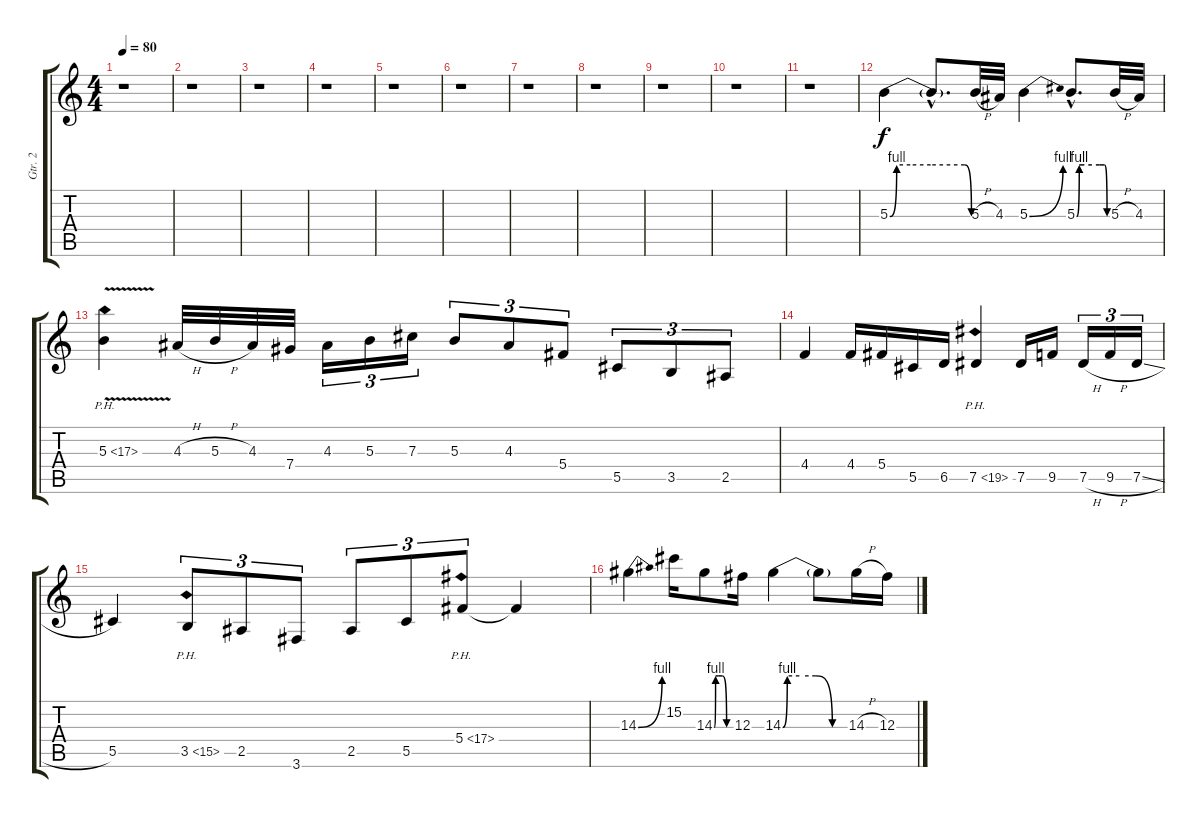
\track ("Gtr. 2" "Gtr. 2") {instrument distortionguitar}
\staff {score tabs}
\tuning (Eb4 Bb3 Gb3 Db3 Ab2 Eb2) {hide}
\ts (4 4)
\tempo 80
\clef g2
\ks c
r.1{dy f} |
r.1 |
r.1 |
r.1 |
r.1 |
r.1 |
r.1 |
r.1 |
r.1 |
r.1 |
r.1 |
5.3{be (custom 0 0 5 4 15 4 30 4 55 4 60 0)}.4{volume 16} 5.3{hac t}.8{d} 5.3{h}.32 4.3.32 5.3{be (bend 0 0 60 4)}.4 5.3{be (custom 0 0 5 4 15 4 30 4 45 4 55 4 60 0) hac}.8{d} 5.3{h}.32 4.3.32 |
5.3{ph 12 v}.4 4.3{h}.32 5.3{h}.32 4.3.32 7.4.32 4.3.16{tu (3 2)} 5.3.16{tu (3 2)} 7.3.16{tu (3 2)} 5.3.8{tu (3 2)} 4.3.8{tu (3 2)} 5.4.8{tu (3 2)} 5.5.8{tu (3 2)} 3.5.8{tu (3 2)} 2.5.8{tu (3 2)} |
4.4.4 4.4.16 5.4.16 5.5.16 6.5.16 7.5{ph 12}.4 7.5.16 9.5.16 7.5{h}.16{tu (3 2)} 9.5{h}.16{tu (3 2)} 7.5{sl}.16{tu (3 2)} |
5.5.4 3.5{ph 12}.8{tu (3 2)} 2.5.8{tu (3 2)} 3.6.8{tu (3 2)} 2.5.8{tu (3 2)} 5.5.8{tu (3 2)} 5.4{ph 12}.8{tu (3 2)} 5.4{t}.4 |
14.3{be (bend 0 0 60 4)}.4 15.2.16 14.3{be (custom 0 0 5 4 15 4 30 4 45 0 60 0)}.8 12.3.16 14.3{be (custom 0 0 4 4 15 4 30 4 45 0 60 0)}.4 14.3{t}.8 14.3{h}.16 12.3.16
